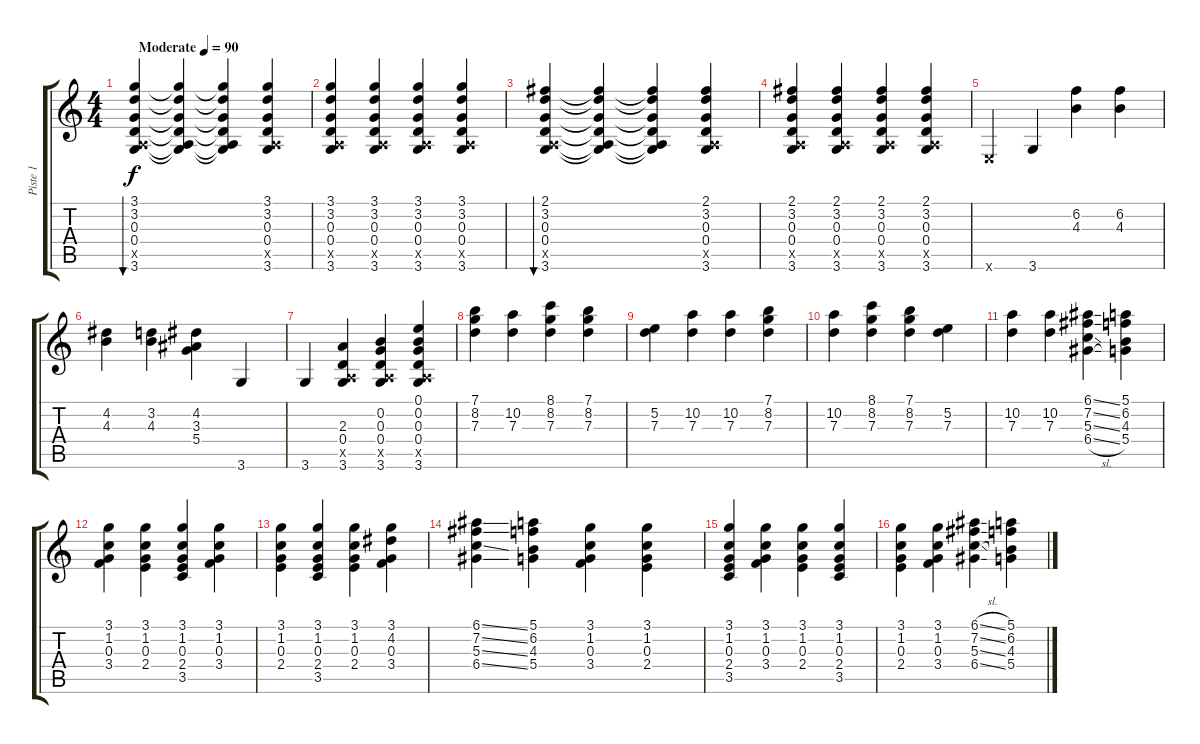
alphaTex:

\track ("Piste 1" "Piste 1") {instrument acousticguitarsteel}
\staff {score tabs}
\tuning (E4 B3 G3 D3 A2 E2) {hide}
\ts (4 4)
\tempo (90 "Moderate")
\clef g2
\ks c
(3.1 3.2 0.3 0.4 0.5{x} 3.6).4{bu 480 dy f instrument acousticguitarsteel} (3.1{t} 3.2{t} 0.3{t} 0.4{t} 0.5{t} 3.6{t}).4 (3.1{t} 3.2{t} 0.3{t} 0.4{t} 0.5{t} 3.6{t}).4 (3.1 3.2 0.3 0.4 0.5{x} 3.6).4 |
(3.1 3.2 0.3 0.4 0.5{x} 3.6).4 (3.1 3.2 0.3 0.4 0.5{x} 3.6).4 (3.1 3.2 0.3 0.4 0.5{x} 3.6).4 (3.1 3.2 0.3 0.4 0.5{x} 3.6).4 |
(2.1 3.2 0.3 0.4 0.5{x} 3.6).4{bu 480} (2.1{t} 3.2{t} 0.3{t} 0.4{t} 0.5{t} 3.6{t}).4 (2.1{t} 3.2{t} 0.3{t} 0.4{t} 0.5{t} 3.6{t}).4 (2.1 3.2 0.3 0.4 0.5{x} 3.6).4 |
(2.1 3.2 0.3 0.4 0.5{x} 3.6).4 (2.1 3.2 0.3 0.4 0.5{x} 3.6).4 (2.1 3.2 0.3 0.4 0.5{x} 3.6).4 (2.1 3.2 0.3 0.4 0.5{x} 3.6).4 |
0.6{x}.4 3.6.4 (6.2 4.3).4 (6.2 4.3).4 |
(4.2 4.3).4 (3.2 4.3).4 (4.2 3.3 5.4).4 3.6.4 |
3.6.4 (2.3 0.4 0.5{x} 3.6).4 (0.2 0.3 0.4 0.5{x} 3.6).4 (0.1 0.2 0.3 0.4 0.5{x} 3.6).4 |
(7.1 8.2 7.3).4 (10.2 7.3).4 (8.1 8.2 7.3).4 (7.1 8.2 7.3).4 |
(5.2 7.3).4 (10.2 7.3).4 (10.2 7.3).4 (7.1 8.2 7.3).4 |
(10.2 7.3).4 (8.1 8.2 7.3).4 (7.1 8.2 7.3).4 (5.2 7.3).4 |
(10.2 7.3).4 (10.2 7.3).4 (6.1{ss} 7.2{ss} 5.3{ss} 6.4{sl}).4 (5.1 6.2 4.3 5.4).4 |
(3.1 1.2 0.3 3.4).4 (3.1 1.2 0.3 2.4).4 (3.1 1.2 0.3 2.4 3.5).4 (3.1 1.2 0.3 3.4).4 |
(3.1 1.2 0.3 2.4).4 (3.1 1.2 0.3 2.4 3.5).4 (3.1 1.2 0.3 2.4).4 (3.1 4.2 0.3 3.4).4 |
(6.1{ss} 7.2{ss} 5.3{ss} 6.4{ss}).4 (5.1 6.2 4.3 5.4).4 (3.1 1.2 0.3 3.4).4 (3.1 1.2 0.3 2.4).4 |
(3.1 1.2 0.3 2.4 3.5).4 (3.1 1.2 0.3 3.4).4 (3.1 1.2 0.3 2.4).4 (3.1 1.2 0.3 2.4 3.5).4 |
(3.1 1.2 0.3 2.4).4 (3.1 1.2 0.3 3.4).4 (6.1{sl} 7.2{sl} 5.3{sl} 6.4{ss}).4 (5.1 6.2 4.3 5.4).4
